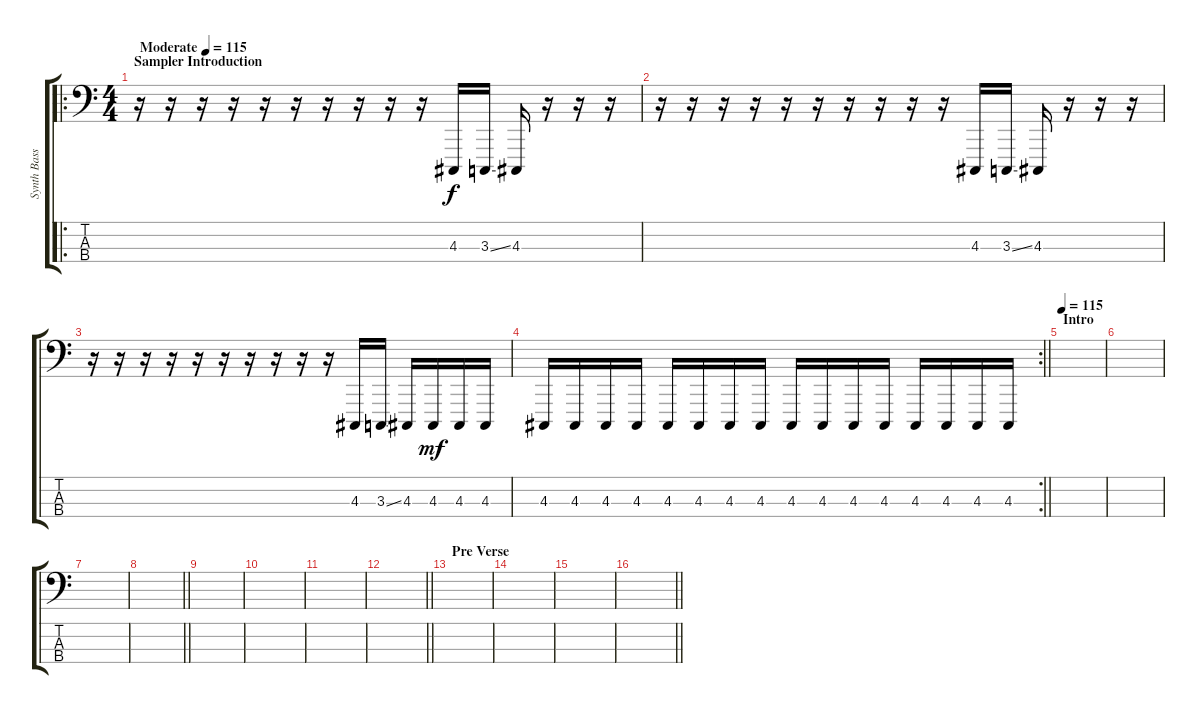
\track ("Synth Bass" "Synth Bass") {instrument lead2sawtooth}
\staff {score tabs}
\tuning (G2 D2 A0 D1) {hide}
\ro
\ts (4 4)
\section ("" "Sampler Introduction")
\tempo (115 "Moderate")
\tempo 102
\tempo (115 "Moderate")
\clef f4
\ks c
r.16{dy f instrument lead2sawtooth} r.16 r.16 r.16 r.16 r.16 r.16 r.16 r.16 r.16 4.3.16 3.3{ss}.16 4.3.16 r.16 r.16 r.16 |
r.16 r.16 r.16 r.16 r.16 r.16 r.16 r.16 r.16 r.16 4.3.16 3.3{ss}.16 4.3.16 r.16 r.16 r.16 |
r.16 r.16 r.16 r.16 r.16 r.16 r.16 r.16 r.16 r.16 4.3.16 3.3{ss}.16 4.3.16 4.3.16{dy mf} 4.3.16 4.3.16 |
\rc 2
\barLineRight lightlight
4.3.16 4.3.16 4.3.16 4.3.16 4.3.16 4.3.16 4.3.16 4.3.16 4.3.16 4.3.16 4.3.16 4.3.16 4.3.16 4.3.16 4.3.16 4.3.16 |
\section ("" "Intro")
\tempo 115
|
|
|
\barLineRight lightlight
|
\section ("" "")
|
|
|
\barLineRight lightlight
|
\section ("" "Pre Verse")
|
|
|
\barLineRight lightlight
